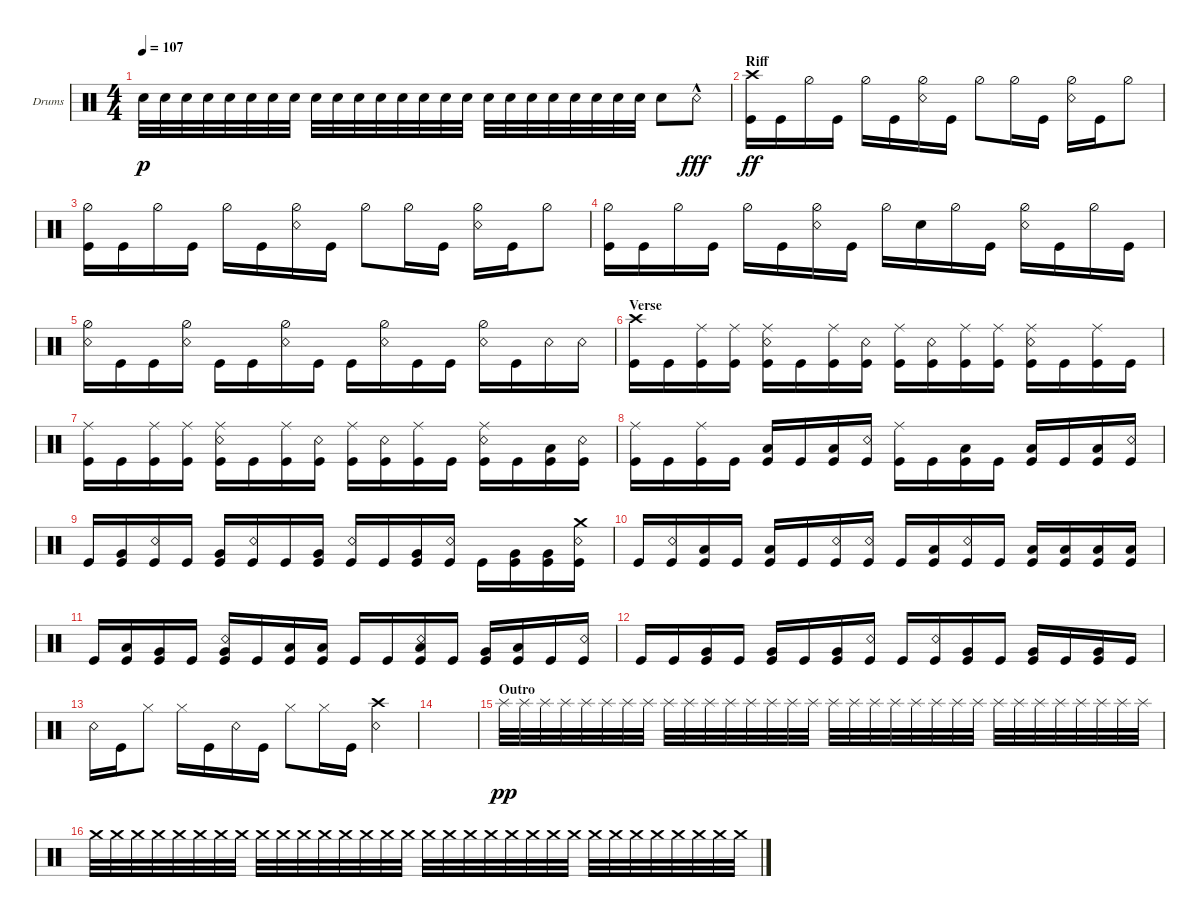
\defaultSystemsLayout 4
\bracketExtendMode groupsimilarinstruments
\firstSystemTrackNameOrientation horizontal
\otherSystemsTrackNameOrientation horizontal
\track ("Danny Carey - Drums" "Drums") {instrument percussion}
\staff {score}
\articulation defaults
\ts (4 4)
\tempo 107
\clef neutral
\ks c "Snare (hit) 2".32{dy p} "Snare (hit) 2".32 "Snare (hit) 2".32 "Snare (hit) 2".32 "Snare (hit) 2".32 "Snare (hit) 2".32 "Snare (hit) 2".32 "Snare (hit) 2".32 "Snare (hit) 2".32 "Snare (hit) 2".32 "Snare (hit) 2".32 "Snare (hit) 2".32 "Snare (hit) 2".32 "Snare (hit) 2".32 "Snare (hit) 2".32 "Snare (hit) 2".32 "Snare (hit) 2".32 "Snare (hit) 2".32 "Snare (hit) 2".32 "Snare (hit) 2".32 "Snare (hit) 2".32 "Snare (hit) 2".32 "Snare (hit) 2".32 "Snare (hit) 2".32 "Snare (hit) 2".8 "Snare (rim shot)"{hac}.8{dy fff}
|
\section ("" "Riff")
("Kick (hit)" "Crash high (hit)").16{dy ff} "Kick (hit)".16 "Hi-Hat (half)".16 "Kick (hit)".16 "Hi-Hat (half)".16 "Kick (hit)".16 ("Hi-Hat (half)" "Snare (rim shot)").16 "Kick (hit)".16 "Hi-Hat (half)".8 "Hi-Hat (half)".16 "Kick (hit)".16 ("Snare (rim shot)" "Hi-Hat (half)").16 "Kick (hit)".16 "Hi-Hat (half)".8 |
("Kick (hit)" "Hi-Hat (half)").16 "Kick (hit)".16 "Hi-Hat (half)".16 "Kick (hit)".16 "Hi-Hat (half)".16 "Kick (hit)".16 ("Hi-Hat (half)" "Snare (rim shot)").16 "Kick (hit)".16 "Hi-Hat (half)".8 "Hi-Hat (half)".16 "Kick (hit)".16 ("Snare (rim shot)" "Hi-Hat (half)").16 "Kick (hit)".16 "Hi-Hat (half)".8 |
("Kick (hit)" "Hi-Hat (half)").16 "Kick (hit)".16 "Hi-Hat (half)".16 "Kick (hit)".16 "Hi-Hat (half)".16 "Kick (hit)".16 ("Hi-Hat (half)" "Snare (rim shot)").16 "Kick (hit)".16 "Hi-Hat (half)".16 "Snare (hit) 2".16 "Hi-Hat (half)".16 "Kick (hit)".16 ("Snare (rim shot)" "Hi-Hat (half)").16 "Kick (hit)".16 "Hi-Hat (half)".16 "Kick (hit)".16 |
("Snare (rim shot)" "Hi-Hat (half)").16 "Kick (hit)".16 "Kick (hit)".16 ("Snare (rim shot)" "Hi-Hat (half)").16 "Kick (hit)".16 "Kick (hit)".16 ("Snare (rim shot)" "Hi-Hat (half)").16 "Kick (hit)".16 "Kick (hit)".16 ("Snare (rim shot)" "Hi-Hat (half)").16 "Kick (hit)".16 "Kick (hit)".16 ("Snare (rim shot)" "Hi-Hat (half)").16 "Kick (hit)".16 "Snare (rim shot)".16 "Snare (rim shot)".16 |
\section ("" "Verse")
("Kick (hit)" "Crash high (hit)").16 "Kick (hit)".16 ("Kick (hit)" "Ride (middle)").16 ("Kick (hit)" "Ride (middle)").16 ("Kick (hit)" "Ride (middle)" "Snare (rim shot)").16 "Kick (hit)".16 ("Kick (hit)" "Ride (middle)").16 ("Kick (hit)" "Snare (rim shot)").16 ("Kick (hit)" "Ride (middle)").16 ("Kick (hit)" "Snare (rim shot)").16 ("Kick (hit)" "Ride (middle)").16 ("Kick (hit)" "Ride (middle)").16 ("Kick (hit)" "Ride (middle)" "Snare (rim shot)").16 "Kick (hit)".16 ("Kick (hit)" "Ride (middle)").16 "Kick (hit)".16 |
("Kick (hit)" "Ride (middle)").16 "Kick (hit)".16 ("Kick (hit)" "Ride (middle)").16 ("Kick (hit)" "Ride (middle)").16 ("Kick (hit)" "Ride (middle)" "Snare (rim shot)").16 "Kick (hit)".16 ("Kick (hit)" "Ride (middle)").16 ("Kick (hit)" "Snare (rim shot)").16 ("Kick (hit)" "Ride (middle)").16 ("Kick (hit)" "Snare (rim shot)").16 ("Kick (hit)" "Ride (middle)").16 "Kick (hit)".16 ("Kick (hit)" "Ride (middle)" "Snare (rim shot)").16 "Kick (hit)".16 ("Kick (hit)" "Low Tom (hit)").16 ("Kick (hit)" "Snare (rim shot)").16 |
("Kick (hit)" "Ride (middle)").16 "Kick (hit)".16 ("Kick (hit)" "Ride (middle)").16 "Kick (hit)".16 ("Kick (hit)" "Low Tom (hit)").16 "Kick (hit)".16 ("Kick (hit)" "Low Tom (hit)").16 ("Kick (hit)" "Snare (rim shot)").16 ("Kick (hit)" "Ride (middle)").16 "Kick (hit)".16 ("Kick (hit)" "Low Tom (hit)").16 "Kick (hit)".16 ("Kick (hit)" "Low Tom (hit)").16 "Kick (hit)".16 ("Kick (hit)" "Low Tom (hit)").16 ("Kick (hit)" "Snare (rim shot)").16 |
"Kick (hit)".16 ("Kick (hit)" "Very Low Tom (hit)").16 ("Kick (hit)" "Snare (rim shot)").16 "Kick (hit)".16 ("Kick (hit)" "Very Low Tom (hit)").16 ("Kick (hit)" "Snare (rim shot)").16 "Kick (hit)".16 ("Kick (hit)" "Very Low Tom (hit)").16 ("Kick (hit)" "Snare (rim shot)").16 "Kick (hit)".16 ("Kick (hit)" "Very Low Tom (hit)").16 ("Kick (hit)" "Snare (rim shot)").16 "Kick (hit)".16 ("Kick (hit)" "Very Low Tom (hit)").16 ("Kick (hit)" "Very Low Tom (hit)").16 ("Kick (hit)" "Snare (rim shot)" "Crash medium (hit)").16 |
"Kick (hit)".16 ("Kick (hit)" "Snare (rim shot)").16 ("Kick (hit)" "Low Tom (hit)").16 "Kick (hit)".16 ("Kick (hit)" "Low Tom (hit)").16 "Kick (hit)".16 ("Kick (hit)" "Snare (rim shot)").16 ("Kick (hit)" "Snare (rim shot)").16 "Kick (hit)".16 ("Kick (hit)" "Low Tom (hit)").16 ("Kick (hit)" "Snare (rim shot)").16 "Kick (hit)".16 ("Kick (hit)" "Low Tom (hit)").16 ("Kick (hit)" "Low Tom (hit)").16 ("Kick (hit)" "Low Tom (hit)").16 ("Kick (hit)" "Low Tom (hit)").16 |
"Kick (hit)".16 ("Kick (hit)" "Low Tom (hit)").16 ("Kick (hit)" "Very Low Tom (hit)").16 "Kick (hit)".16 ("Kick (hit)" "Very Low Tom (hit)" "Snare (rim shot)").16 "Kick (hit)".16 ("Kick (hit)" "Low Tom (hit)").16 ("Kick (hit)" "Low Tom (hit)").16 "Kick (hit)".16 "Kick (hit)".16 ("Kick (hit)" "Low Tom (hit)" "Snare (rim shot)").16 "Kick (hit)".16 ("Kick (hit)" "Very Low Tom (hit)").16 ("Kick (hit)" "Low Tom (hit)").16 "Kick (hit)".16 ("Kick (hit)" "Snare (rim shot)").16 |
"Kick (hit)".16 "Kick (hit)".16 ("Kick (hit)" "Very Low Tom (hit)").16 "Kick (hit)".16 ("Kick (hit)" "Very Low Tom (hit)").16 "Kick (hit)".16 ("Kick (hit)" "Very Low Tom (hit)").16 ("Kick (hit)" "Snare (rim shot)").16 "Kick (hit)".16 ("Kick (hit)" "Snare (rim shot)").16 ("Kick (hit)" "Very Low Tom (hit)").16 "Kick (hit)".16 ("Kick (hit)" "Very Low Tom (hit)").16 "Kick (hit)".16 ("Kick (hit)" "Very Low Tom (hit)").16 "Kick (hit)".16 |
"Snare (rim shot)".16 "Kick (hit)".16 "Hi-Hat (closed)".8 "Hi-Hat (closed)".16 "Kick (hit)".16 "Snare (rim shot)".16 "Kick (hit)".16 "Hi-Hat (closed)".8 "Hi-Hat (closed)".16 "Kick (hit)".16 ("Snare (rim shot)" "Crash high (hit)").4 |
|
\section ("" "Outro")
"Splash (hit)".32{dy pp} "Splash (hit)".32 "Splash (hit)".32 "Splash (hit)".32 "Splash (hit)".32 "Splash (hit)".32 "Splash (hit)".32 "Splash (hit)".32 "Splash (hit)".32 "Splash (hit)".32 "Splash (hit)".32 "Splash (hit)".32 "Splash (hit)".32 "Splash (hit)".32 "Splash (hit)".32 "Splash (hit)".32 "Splash (hit)".32 "Splash (hit)".32 "Splash (hit)".32 "Splash (hit)".32 "Splash (hit)".32 "Splash (hit)".32 "Splash (hit)".32 "Splash (hit)".32 "Splash (hit)".32 "Splash (hit)".32 "Splash (hit)".32 "Splash (hit)".32 "Splash (hit)".32 "Splash (hit)".32 "Splash (hit)".32 "Splash (hit)".32 |
"Crash medium (hit)".32 "Crash medium (hit)".32 "Crash medium (hit)".32 "Crash medium (hit)".32 "Crash medium (hit)".32 "Crash medium (hit)".32 "Crash medium (hit)".32 "Crash medium (hit)".32 "Crash medium (hit)".32 "Crash medium (hit)".32 "Crash medium (hit)".32 "Crash medium (hit)".32 "Crash medium (hit)".32 "Crash medium (hit)".32 "Crash medium (hit)".32 "Crash medium (hit)".32 "Crash medium (hit)".32 "Crash medium (hit)".32 "Crash medium (hit)".32 "Crash medium (hit)".32 "Crash medium (hit)".32 "Crash medium (hit)".32 "Crash medium (hit)".32 "Crash medium (hit)".32 "Crash medium (hit)".32 "Crash medium (hit)".32 "Crash medium (hit)".32 "Crash medium (hit)".32 "Crash medium (hit)".32 "Crash medium (hit)".32 "Crash medium (hit)".32 "Crash medium (hit)".32
